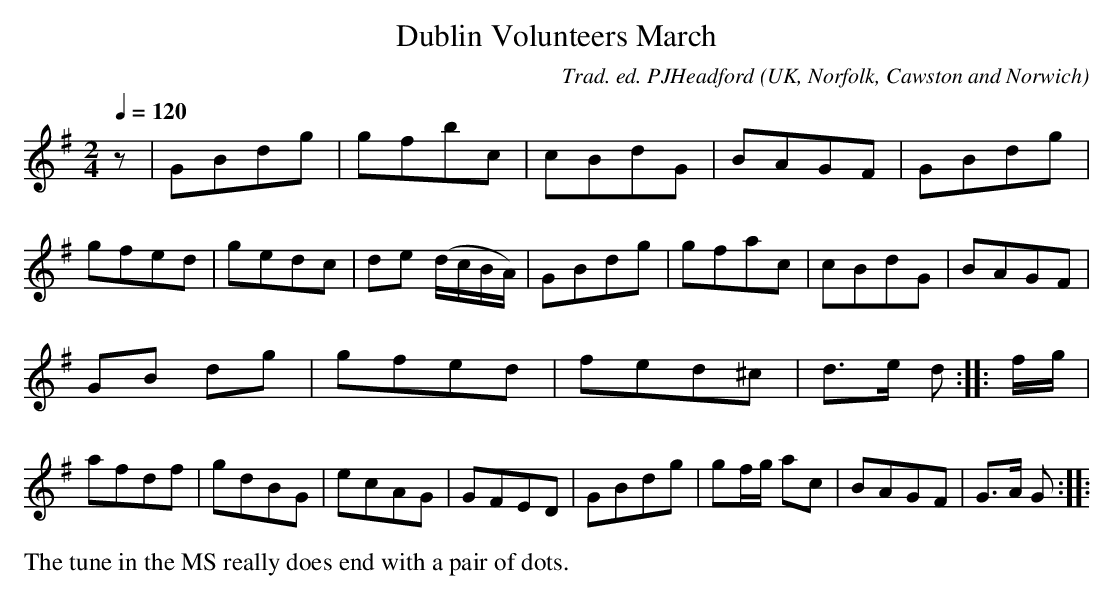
X:1
T:Dublin Volunteers March
C:Trad. ed. PJHeadford
O:UK, Norfolk, Cawston and Norwich
M:2/4
L:1/8
Q:1/4=120
K:G
z|GBdg|gfbc|cBdG|BAGF|GBdg|gfed|gedc|de (d/c/B/A/)|GBdg|gfac|cBdG|BAGF|
GB dg|gfed|fed^c|d>e d:||:f/g/|afdf|gdBG|ecAG|GFED|GBdg|gf/g/ ac|BAGF|G>A G:||:
